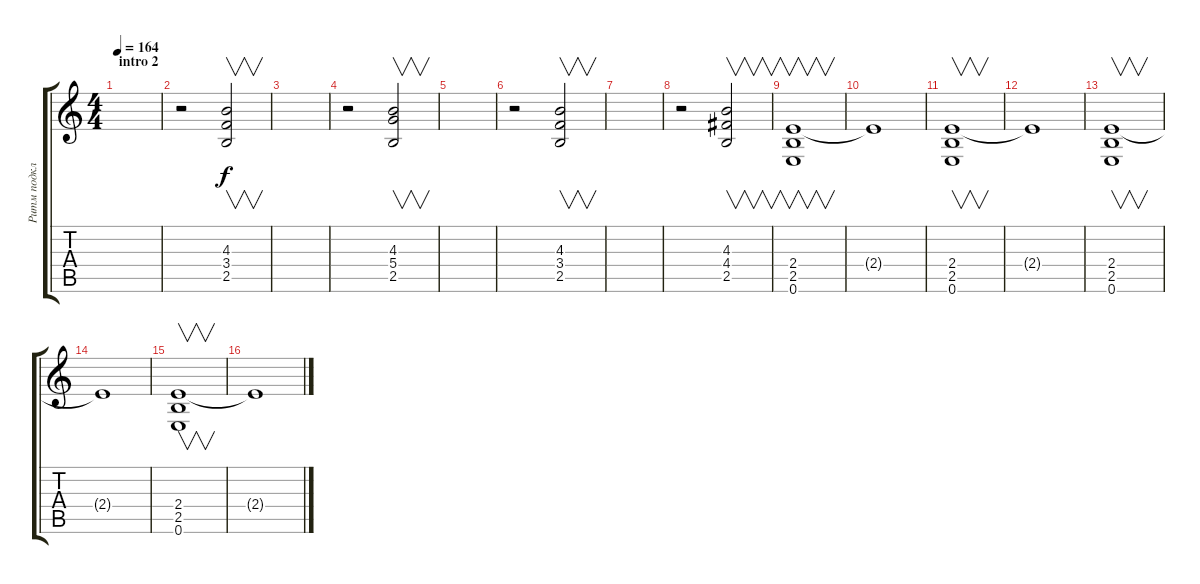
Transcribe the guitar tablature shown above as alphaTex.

\track ("Ритм подкладки" "Ритм подкл") {instrument distortionguitar}
\staff {score tabs}
\tuning (E4 B3 G3 D3 A2 E2) {hide}
\ts (4 4)
\section ("" "intro 2")
\tempo 164
\clef g2
\ks c
|
r.2 (4.3 3.4 2.5).2{v} |
|
r.2 (4.3 5.4 2.5).2{v} |
|
r.2 (4.3 3.4 2.5).2{v} |
|
r.2 (4.3 4.4 2.5).2{v} |
(2.4 2.5 0.6).1{v} |
2.4{t}.1 |
(2.4 2.5 0.6).1{v} |
2.4{t}.1 |
(2.4 2.5 0.6).1{v} |
2.4{t}.1 |
(2.4 2.5 0.6).1{v} |
2.4{t}.1
